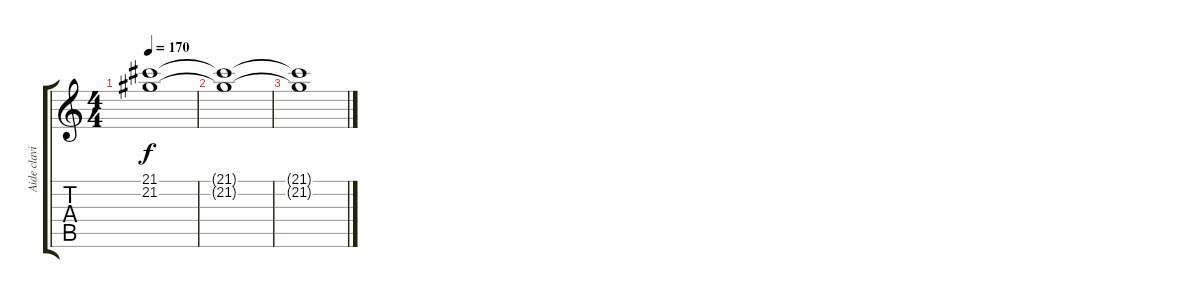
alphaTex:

\track ("Aide clavier" "Aide clavi") {instrument percussiveorgan}
\staff {score tabs}
\tuning (E4 B3 G3 D3 A2 E2) {hide}
\ts (4 4)
\tempo 170
\clef g2
\ks c
(21.1 21.2).1{dy f} |
(21.1{t} 21.2{t}).1 |
(21.1{t} 21.2{t}).1
